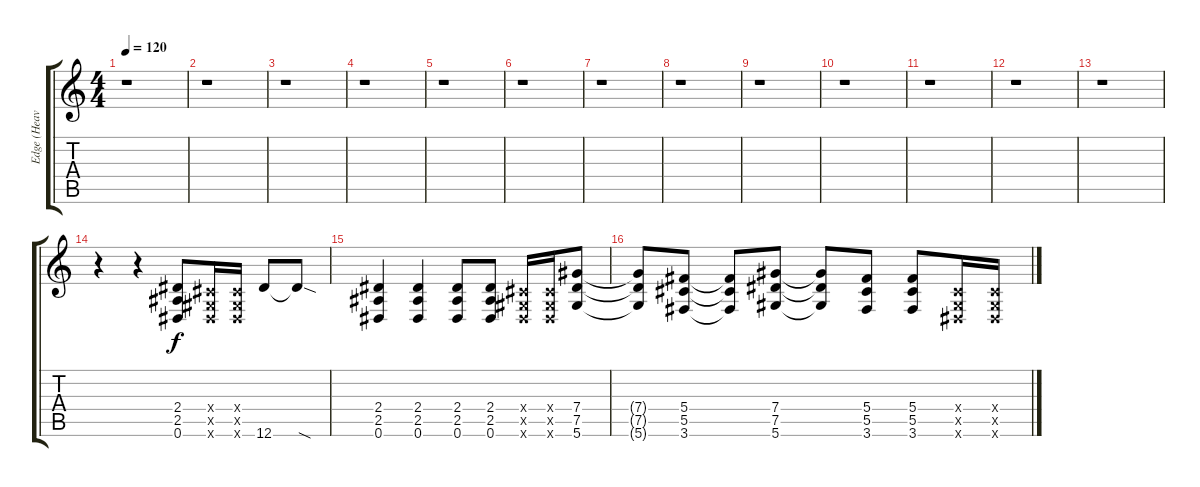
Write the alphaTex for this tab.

\track ("Edge (Heavy distortion" "Edge (Heav") {instrument distortionguitar}
\staff {score tabs}
\tuning (Eb4 Bb3 Gb3 Db3 Ab2 Eb2) {hide}
\ts (4 4)
\tempo 120
\clef g2
\ks c
r.1{dy f} |
r.1 |
r.1 |
r.1 |
r.1 |
r.1 |
r.1 |
r.1 |
r.1 |
r.1 |
r.1 |
r.1 |
r.1 |
r.4 r.4 (2.4 2.5 0.6).8 (0.4{x} 0.5{x} 0.6{x}).16 (0.4{x} 0.5{x} 0.6{x}).16 12.6.8 12.6{sod t}.8 |
(2.4 2.5 0.6).4 (2.4 2.5 0.6).4 (2.4 2.5 0.6).8 (2.4 2.5 0.6).8 (0.4{x} 0.5{x} 0.6{x}).16 (0.4{x} 0.5{x} 0.6{x}).16 (7.4 7.5 5.6).8 |
(7.4{t} 7.5{t} 5.6{t}).8 (5.4 5.5 3.6).8 (5.4{t} 5.5{t} 3.6{t}).8 (7.4 7.5 5.6).8 (7.4{t} 7.5{t} 5.6{t}).8 (5.4 5.5 3.6).8 (5.4 5.5 3.6).8 (0.4{x} 0.5{x} 0.6{x}).16 (0.4{x} 0.5{x} 0.6{x}).16
